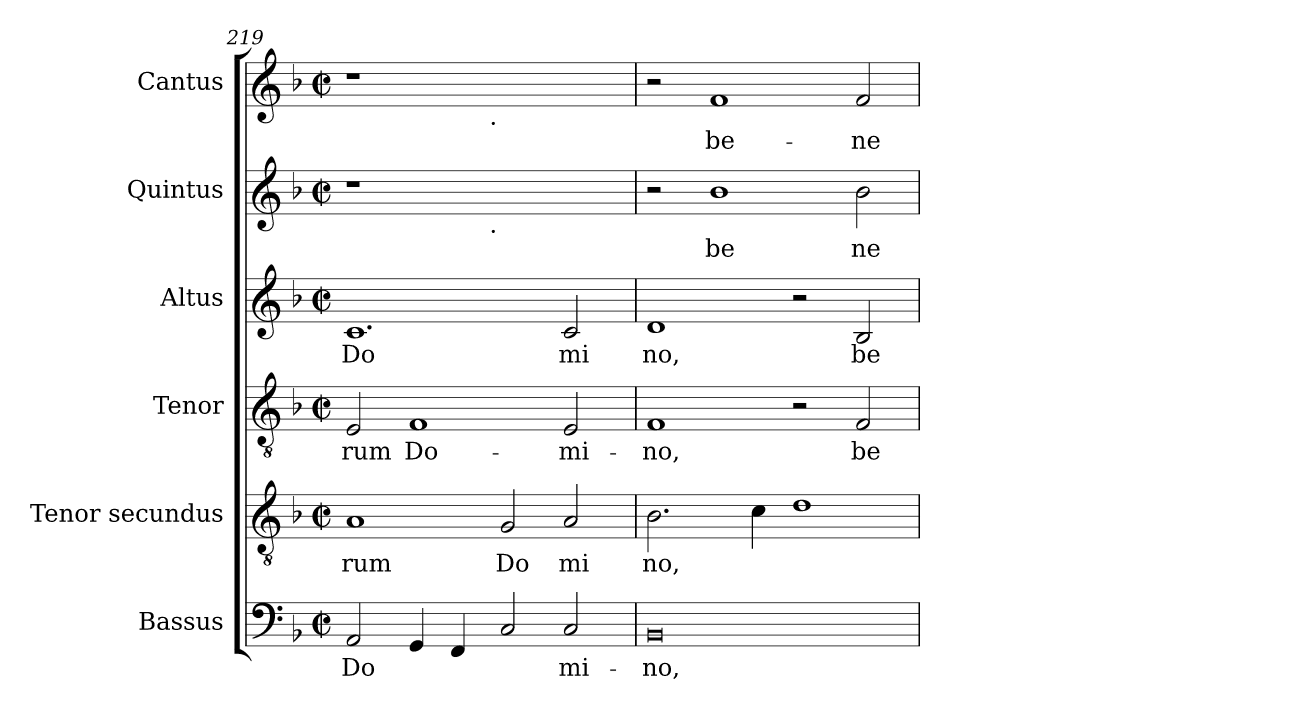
**kern	**text	**kern	**text	**kern	**text	**kern	**text	**kern	**text	**kern	**text
*part6	*part6	*part5	*part5	*part4	*part4	*part3	*part3	*part2	*part2	*part1	*part1
*staff6	*staff6	*staff5	*staff5	*staff4	*staff4	*staff3	*staff3	*staff2	*staff2	*staff1	*staff1
*I"Bassus	*	*I"Tenor  secundus	*	*I"Tenor	*	*I"Altus	*	*I"Quintus	*	*I"Cantus	*
*I'B	*	*	*	*I'T	*	*I'A	*	*I'Q	*	*I'C	*
*clefF4	*	*clefGv2	*	*clefGv2	*	*clefG2	*	*clefG2	*	*clefG2	*
*k[b-]	*	*k[b-]	*	*k[b-]	*	*k[b-]	*	*k[b-]	*	*k[b-]	*
*F:	*	*F:	*	*F:	*	*F:	*	*F:	*	*F:	*
*M2/2	*	*M2/2	*	*M2/2	*	*M2/2	*	*M2/2	*	*M2/2	*
*met(c|)	*	*met(c|)	*	*met(c|)	*	*met(c|)	*	*met(c|)	*	*met(c|)	*
=219	=219	=219	=219	=219	=219	=219	=219	=219	=219	=219	=219
!	!LO:LY:b:cj	!	!LO:LY:b:cj	!	!LO:LY:b:cj	!	!LO:LY:b:cj	!	!	!	!
*	*	*	*	*	*	*	*	*^	*	*^	*
2AA/	Do-	1A	rum	2E/	-rum	1.c	Do	1r	2ryy	.	1r	2ryy	.
!	!LO:LY:b:cj	!	!	!	!LO:LY:b:cj	!	!	!	!	!	!	!	!
4GG/	--	.	.	1F	Do-	.	.	.	4...ryy	.	.	4...ryy	.
!	!LO:LY:b:cj	!	!	!	!	!	!	!	!	!	!	!	!
4FF/	--	.	.	.	.	.	.	.	.	.	.	.	.
!	!	!	!	!	!	!	!	!	!	!	!	!LO:TX:b:t=.	!
!	!	!	!	!	!	!	!	!	!LO:TX:b:t=.	!	!	!	!
.	.	.	.	.	.	.	.	.	1ryy	.	.	1ryy	.
!	!LO:LY:b:cj	!	!LO:LY:b:cj	!	!	!	!	!	!	!	!	!	!
2C/	--	2G/	Do	.	.	.	.	1ryy	.	.	1ryy	.	.
!	!LO:LY:b:cj	!	!LO:LY:b:cj	!	!LO:LY:b:cj	!	!LO:LY:b:cj	!	!	!	!	!	!
2C/	-mi-	2A/	mi	2E/	-mi-	2c/	mi	.	.	.	.	.	.
.	.	.	.	.	.	.	.	.	32ryy	.	.	32ryy	.
!!LO:PB:g=z
=220	=220	=220	=220	=220	=220	=220	=220	=220	=220	=220	=220	=220	=220
!	!LO:LY:b:cj	!	!LO:LY:b:cj	!	!LO:LY:b:cj	!	!LO:LY:b:cj	!	!	!	!	!	!
*	*	*	*	*	*	*	*	*v	*v	*	*	*	*
*	*	*	*	*	*	*	*	*	*	*v	*v	*
0BB-	-no,	2.B-\	no,	1F	-no,	1d	no,	2r	.	2r	.
!	!	!	!	!	!	!	!	!	!LO:LY:b:cj	!	!LO:LY:b:cj
.	.	.	.	.	.	.	.	1b-	be	1f	be-
!	!	!	!LO:LY:b:cj	!	!	!	!	!	!	!	!
.	.	4c\	.	.	.	.	.	.	.	.	.
!	!	!	!LO:LY:b:cj	!	!	!	!	!	!	!	!
.	.	1d	.	2r	.	2r	.	.	.	.	.
!	!	!	!	!	!LO:LY:b:cj	!	!LO:LY:b:cj	!	!LO:LY:b:cj	!	!LO:LY:b:cj
.	.	.	.	2F/	be	2B-/	be	2b-\	ne	2f/	-ne-
=	=	=	=	=	=	=	=	=	=	=	=
*-	*-	*-	*-	*-	*-	*-	*-	*-	*-	*-	*-
